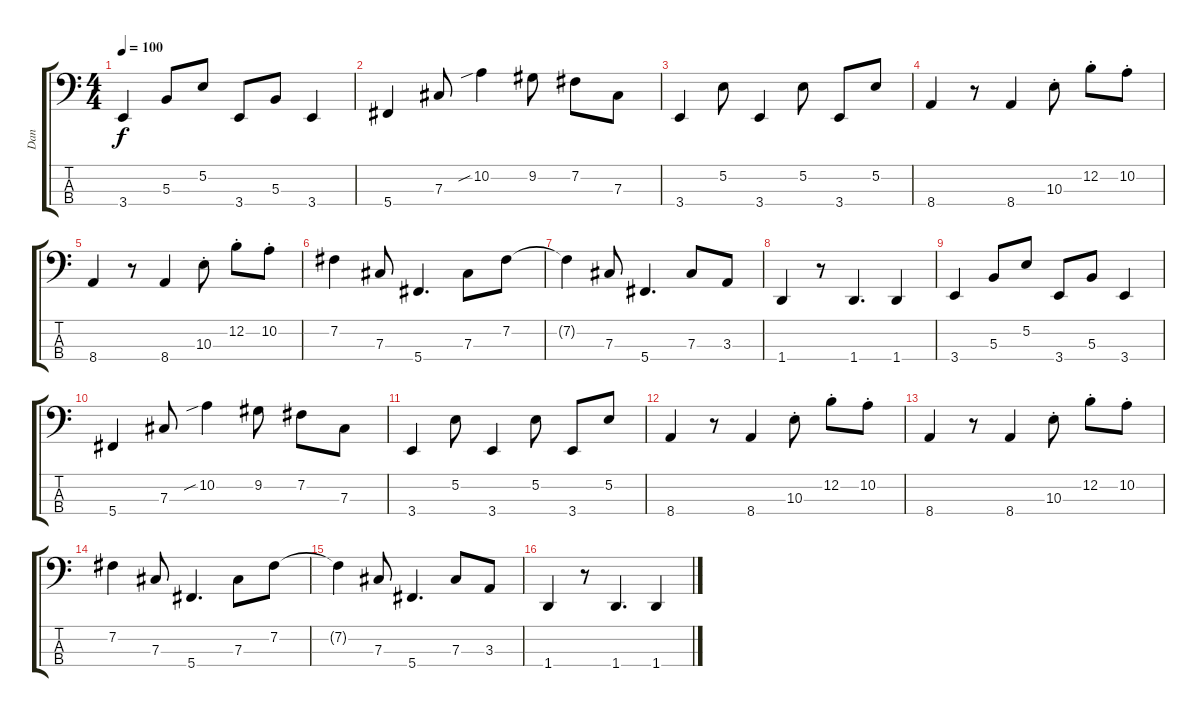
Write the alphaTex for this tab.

\track ("Dan" "Dan") {instrument electricbassfinger}
\staff {score tabs}
\tuning (E2 B1 Gb1 Db1) {hide}
\ts (4 4)
\tempo 100
\clef f4
\ks c
3.4.4{dy f} 5.3.8 5.2.8 3.4.8 5.3.8 3.4.4 |
5.4.4 7.3.8 10.2{sib}.4 9.2.8 7.2.8 7.3.8 |
3.4.4 5.2.8 3.4.4 5.2.8 3.4.8 5.2.8 |
8.4.4 r.8 8.4.4 10.3{st}.8 12.2{st}.8 10.2{st}.8 |
8.4.4 r.8 8.4.4 10.3{st}.8 12.2{st}.8 10.2{st}.8 |
7.2.4 7.3.8 5.4.4{d} 7.3.8 7.2.8 |
7.2{t}.4 7.3.8 5.4.4{d} 7.3.8 3.3.8 |
1.4.4 r.8 1.4.4{d} 1.4.4 |
3.4.4 5.3.8 5.2.8 3.4.8 5.3.8 3.4.4 |
5.4.4 7.3.8 10.2{sib}.4 9.2.8 7.2.8 7.3.8 |
3.4.4 5.2.8 3.4.4 5.2.8 3.4.8 5.2.8 |
8.4.4 r.8 8.4.4 10.3{st}.8 12.2{st}.8 10.2{st}.8 |
8.4.4 r.8 8.4.4 10.3{st}.8 12.2{st}.8 10.2{st}.8 |
7.2.4 7.3.8 5.4.4{d} 7.3.8 7.2.8 |
7.2{t}.4 7.3.8 5.4.4{d} 7.3.8 3.3.8 |
1.4.4 r.8 1.4.4{d} 1.4.4
